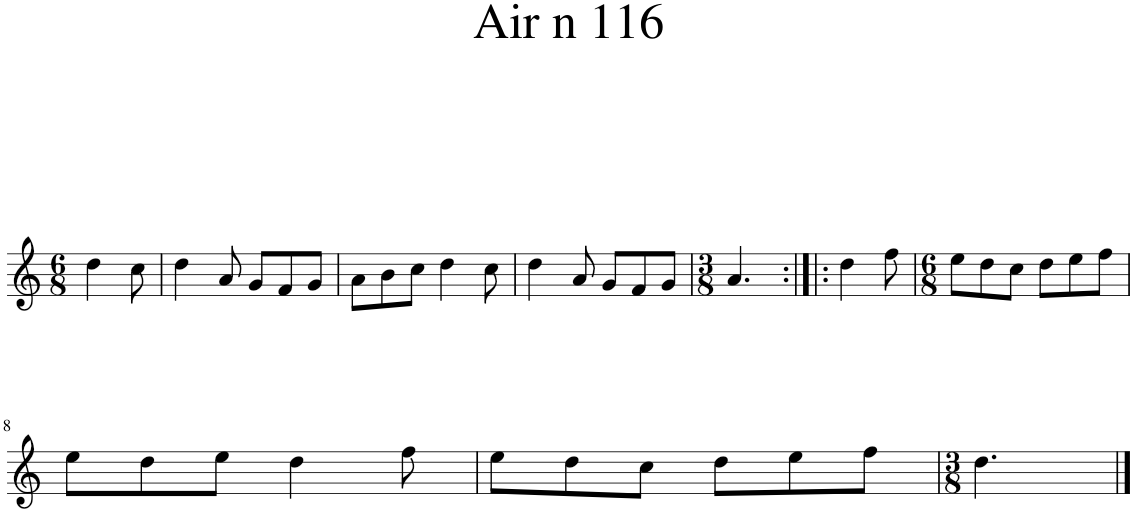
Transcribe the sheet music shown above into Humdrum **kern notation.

**kern
*part1
*staff1
*I"Piano
*I'Pno.
*clefG2
*k[]
*M6/8
=1
4dd\
8cc\
=2
4dd\
8a/
8g/L
8f/
8g/J
=3
8a\L
8b\
8cc\J
4dd\
8cc\
=4
4dd\
8a/
8g/L
8f/
8g/J
=5
*M3/8
4.a/
=6:|!|:
4dd\
8ff\
=7
*M6/8
8ee\L
8dd\
8cc\J
8dd\L
8ee\
8ff\J
!!LO:LB:g=z
=8
8ee\L
8dd\
8ee\J
4dd\
8ff\
=9
8ee\L
8dd\
8cc\J
8dd\L
8ee\
8ff\J
=10
*M3/8
4.dd\
==
*-
